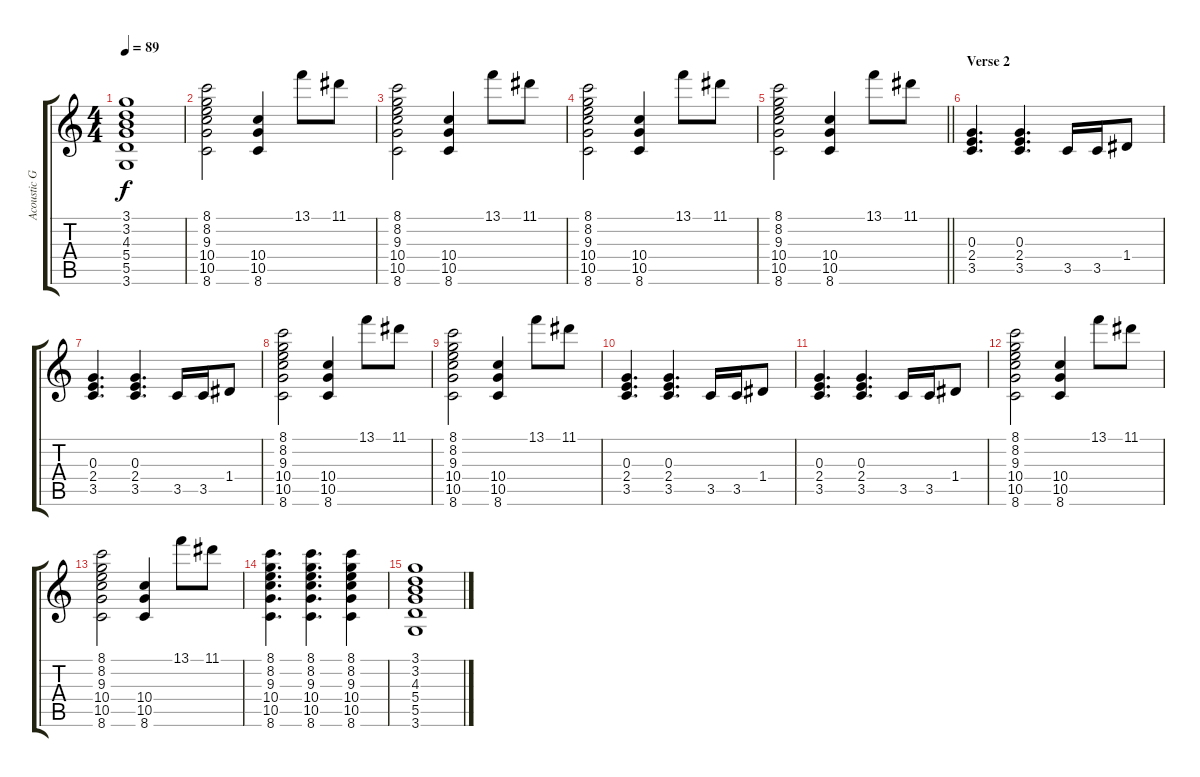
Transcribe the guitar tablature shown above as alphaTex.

\track ("Acoustic Guitar 2" "Acoustic G") {instrument acousticguitarsteel}
\staff {score tabs}
\tuning (E4 B3 G3 D3 A2 E2) {hide}
\ts (4 4)
\tempo 89
\clef g2
\ks c
(3.1 3.2 4.3 5.4 5.5 3.6).1{dy f} |
(8.1 8.2 9.3 10.4 10.5 8.6).2 (10.4 10.5 8.6).4 13.1.8 11.1.8 |
(8.1 8.2 9.3 10.4 10.5 8.6).2 (10.4 10.5 8.6).4 13.1.8 11.1.8 |
(8.1 8.2 9.3 10.4 10.5 8.6).2 (10.4 10.5 8.6).4 13.1.8 11.1.8 |
\barLineRight lightlight
(8.1 8.2 9.3 10.4 10.5 8.6).2 (10.4 10.5 8.6).4 13.1.8 11.1.8 |
\section ("" "Verse 2")
(0.3 2.4 3.5).4{d} (0.3 2.4 3.5).4{d} 3.5.16 3.5.16 1.4.8 |
(0.3 2.4 3.5).4{d} (0.3 2.4 3.5).4{d} 3.5.16 3.5.16 1.4.8 |
(8.1 8.2 9.3 10.4 10.5 8.6).2 (10.4 10.5 8.6).4 13.1.8 11.1.8 |
(8.1 8.2 9.3 10.4 10.5 8.6).2 (10.4 10.5 8.6).4 13.1.8 11.1.8 |
(0.3 2.4 3.5).4{d} (0.3 2.4 3.5).4{d} 3.5.16 3.5.16 1.4.8 |
(0.3 2.4 3.5).4{d} (0.3 2.4 3.5).4{d} 3.5.16 3.5.16 1.4.8 |
(8.1 8.2 9.3 10.4 10.5 8.6).2 (10.4 10.5 8.6).4 13.1.8 11.1.8 |
(8.1 8.2 9.3 10.4 10.5 8.6).2 (10.4 10.5 8.6).4 13.1.8 11.1.8 |
(8.1 8.2 9.3 10.4 10.5 8.6).4{d} (8.1 8.2 9.3 10.4 10.5 8.6).4{d} (8.1 8.2 9.3 10.4 10.5 8.6).4 |
(3.1 3.2 4.3 5.4 5.5 3.6).1
